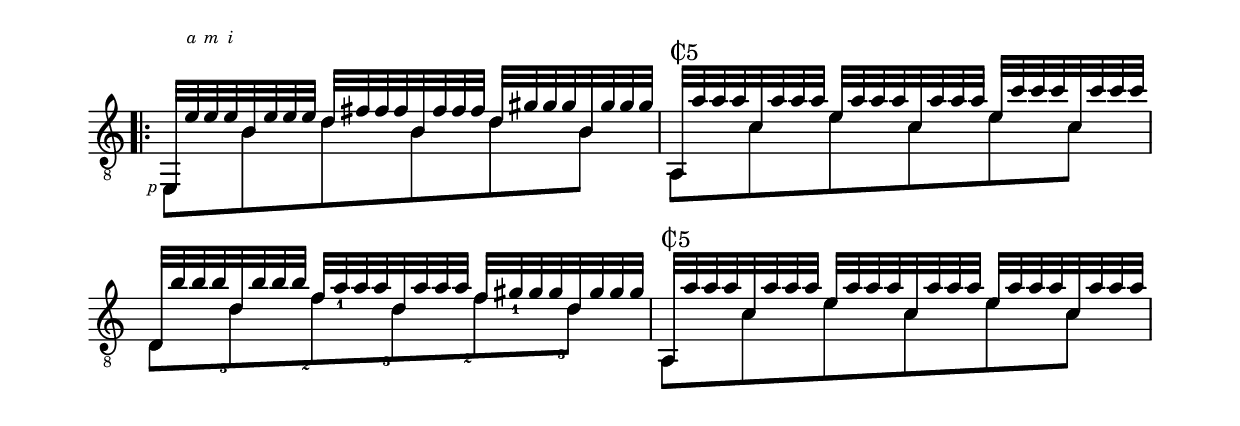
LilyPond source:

\version "2.17.2"

\paper {
  left-margin = 15 \mm
  right-margin = 15 \mm
  system-system-spacing #'basic-distance = 18
}

cv = \markup {
  \combine
  \override #'(thickness . 1.5)
  \translate #'(0.8 . -0.3)
  \draw-line #'(0 . 2.2)
  C5
}

#(define rhf rightHandFinger)

\new Staff <<
  \clef "G_8"
  \key a \minor
  \time 3/4
  \bar "|:"
  \new Voice \relative f, {
    \voiceOne
    \set fingeringOrientations = #'(down)
    \set strokeFingerOrientations = #'(left)
    e32-\rhf #1
    \set strokeFingerOrientations = #'(up)
    \override StrokeFinger #'extra-offset = #'(0 . 3)
    e''-\rhf #4 e-\rhf #3 e-\rhf #2
    b e e e
    d fis fis fis
    b, fis' fis fis
    d gis gis gis
    b, gis' gis gis
    |
    a,,^\cv a'' a a
    c, a' a a
    e a a a
    c, a' a a
    e c' c c
    c, c' c c
    |
    d,, b'' b b
    d, b' b b
    f <a-1> a a
    d, a' a a
    f <gis-1> gis gis
    d gis gis gis
    |
    a,,^\cv a'' a a
    c, a' a a
    e a a a
    c, a' a a
    e a a a
    c, a' a a
  }
  \new Voice \relative f {
    \voiceTwo
    \set fingeringOrientations = #'(down)
    \override Fingering #'extra-offset = #'(0 . 1)
    \override Fingering #'X-offset = #-1.2
    e,8 b'' d b d b
    a, c' e c e c
    d, <d'-3> <f-2> <d-3> <f-2> <d-3>
    a, c' e c e c
  }
>>

\layout {
  indent = 0
  \override Score.SpacingSpanner #'common-shortest-duration
  = #(ly:make-moment 1 16)

  \override Fingering #'font-size = #-6.5
  \override StrokeFinger #'font-size = #-2.5
  % i don't see why this shouldn't be default...
  \override Fingering #'staff-padding = #'()
  \override StrokeFinger #'staff-padding = #'()

  \override Staff.OctavateEight #'font-shape = #'roman
  \override Staff.OctavateEight #'font-size = #-3.3

  \context {
    \Staff
    \remove "Time_signature_engraver"
  }
  \context {
    \Score
    \remove "Bar_number_engraver"
  }
}
